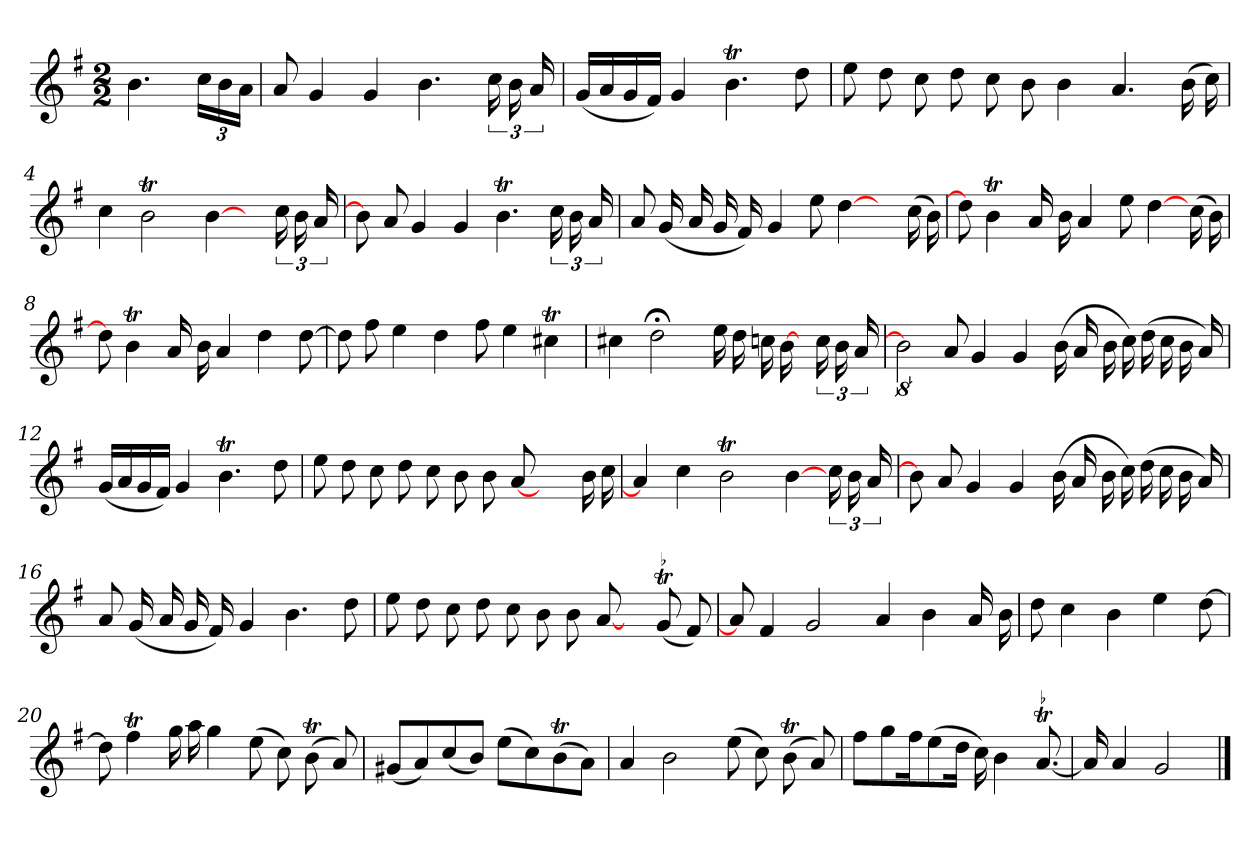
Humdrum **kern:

**kern
*part1
*staff1
*clefG2
*k[f#]
*G:
*M2/2
*MM120
=
4.b
24cc\LL
24b\
24a\JJ
=1
8a
4g
4g
4.b
24cc
24b
24a
=2
(16g/LL
16a/
16g/
16f#/JJ)
4g
4.bt
8dd
=3
8ee
8dd
8cc
8dd
8cc
8b
4b
4.a
(16b
16cc)
=4
4cc
2bt
[4b
8ryy
24cc
24b
24a
=5
8b]
8a
4g
4g
4.bt
24cc
24b
24a
=6
8a
(16g
16a
16g
16f#)
4g
8ee
[4dd
8ryy
(16cc
16b)
=7
8dd]
4bt
16a
16b
4a
8ee
[4dd
(16cc
16b)
=8
8dd]
4bt
16a
16b
4a
4dd
[8dd
=9
8dd]
8ff#
4ee
4dd
8ff#
4ee
4cc#Xt
=10
4cc#X
2dd;<
16ee
16dd
16ccn
[16b
16ryy
24cc
24b
24a
=11
16%5b]
8a
4g
4g
(16b
16a
16b
16cc)
(16dd
16cc
16b
16a)
=12
(16g/LL
16a/
16g/
16f#/JJ)
4g
4.bt
8dd
=13
8ee
8dd
8cc
8dd
8cc
8b
8b
[8a
4ryy
16b
16cc
=14
4a]
4cc
2bt
[4b
24cc
24b
24a
=15
8b]
8a
4g
4g
(16b
16a
16b
16cc)
(16dd
16cc
16b
16a)
=16
8a
(16g
16a
16g
16f#)
4g
4.b
8dd
=17
8ee
8dd
8cc
8dd
8cc
8b
8b
[8a
8ryy
!LO:TR:acc=-
(8gt
8f#)
=18
8a]
4f#
2g
4a
4b
16a
16b
=19
8dd
4cc
4b
4ee
[8dd
=20
8dd]
4ff#t
16gg
16aa
4gg
(8ee
8cc)
(8bt
8a)
=21
(8g#X/L
8a/)
(8cc/
8b/J)
(8ee\L
8cc\)
(8bt\
8a\J)
=22
4a
2b
(8ee
8cc)
(8bt
8a)
=23
8ff#\L
8gg\
16ff#\K
(8ee\
16dd\Jk
16cc)
4b
!LO:TR:acc=-
[8.at
=24
16a]
4a
2g
==
*-
